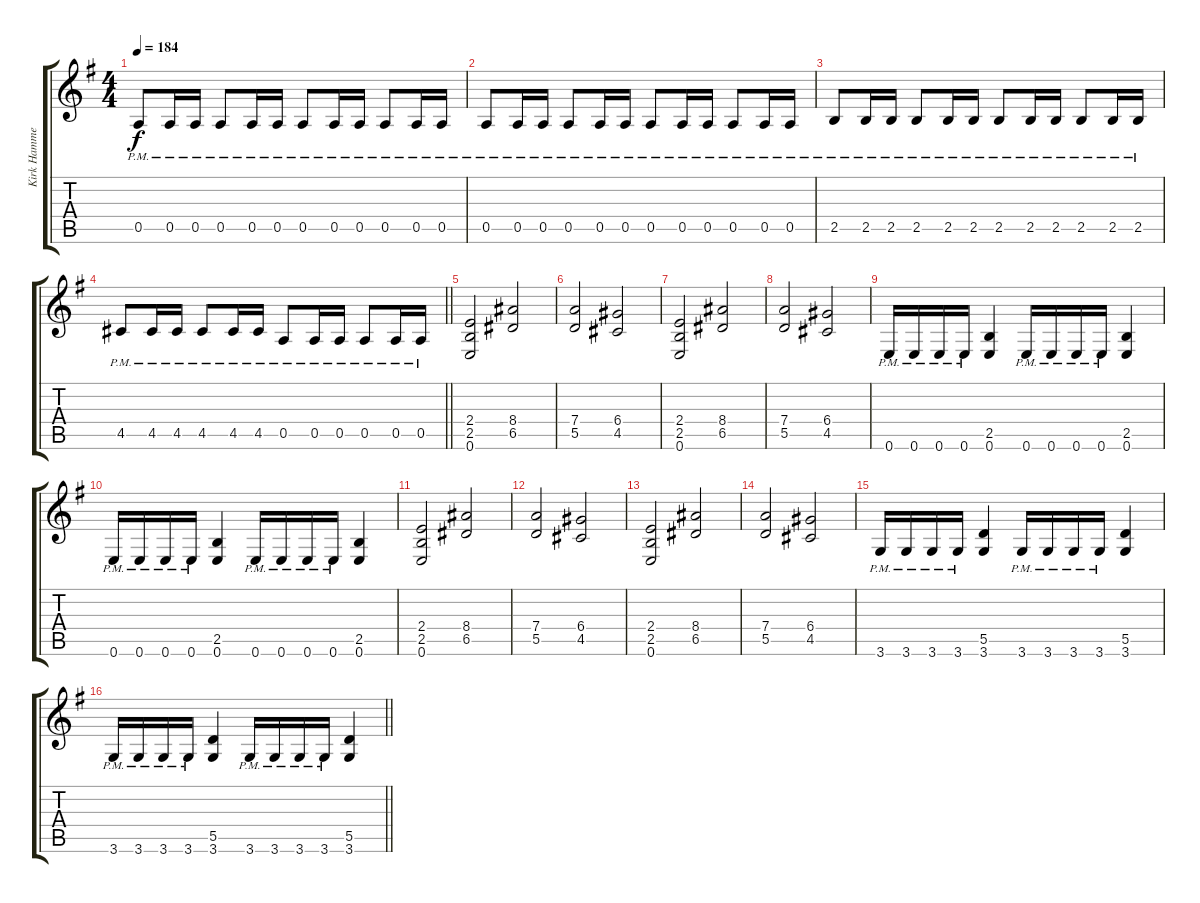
\track ("Kirk Hammett" "Kirk Hamme") {instrument overdrivenguitar}
\staff {score tabs}
\tuning (E4 B3 G3 D3 A2 E2) {hide}
\ts (4 4)
\tempo 184
\clef g2
\ks eminor
0.5{pm}.8{dy f} 0.5{pm}.16 0.5{pm}.16 0.5{pm}.8 0.5{pm}.16 0.5{pm}.16 0.5{pm}.8 0.5{pm}.16 0.5{pm}.16 0.5{pm}.8 0.5{pm}.16 0.5{pm}.16 |
0.5{pm}.8 0.5{pm}.16 0.5{pm}.16 0.5{pm}.8 0.5{pm}.16 0.5{pm}.16 0.5{pm}.8 0.5{pm}.16 0.5{pm}.16 0.5{pm}.8 0.5{pm}.16 0.5{pm}.16 |
2.5{pm}.8 2.5{pm}.16 2.5{pm}.16 2.5{pm}.8 2.5{pm}.16 2.5{pm}.16 2.5{pm}.8 2.5{pm}.16 2.5{pm}.16 2.5{pm}.8 2.5{pm}.16 2.5{pm}.16 |
\barLineRight lightlight
4.5{pm}.8 4.5{pm}.16 4.5{pm}.16 4.5{pm}.8 4.5{pm}.16 4.5{pm}.16 0.5{pm}.8 0.5{pm}.16 0.5{pm}.16 0.5{pm}.8 0.5{pm}.16 0.5{pm}.16 |
(2.4 2.5 0.6).2 (8.4 6.5).2 |
(7.4 5.5).2 (6.4 4.5).2 |
(2.4 2.5 0.6).2 (8.4 6.5).2 |
(7.4 5.5).2 (6.4 4.5).2 |
0.6{pm}.16 0.6{pm}.16 0.6{pm}.16 0.6{pm}.16 (2.5 0.6).4 0.6{pm}.16 0.6{pm}.16 0.6{pm}.16 0.6{pm}.16 (2.5 0.6).4 |
0.6{pm}.16 0.6{pm}.16 0.6{pm}.16 0.6{pm}.16 (2.5 0.6).4 0.6{pm}.16 0.6{pm}.16 0.6{pm}.16 0.6{pm}.16 (2.5 0.6).4 |
(2.4 2.5 0.6).2 (8.4 6.5).2 |
(7.4 5.5).2 (6.4 4.5).2 |
(2.4 2.5 0.6).2 (8.4 6.5).2 |
(7.4 5.5).2 (6.4 4.5).2 |
3.6{pm}.16 3.6{pm}.16 3.6{pm}.16 3.6{pm}.16 (5.5 3.6).4 3.6{pm}.16 3.6{pm}.16 3.6{pm}.16 3.6{pm}.16 (5.5 3.6).4 |
\barLineRight lightlight
3.6{pm}.16 3.6{pm}.16 3.6{pm}.16 3.6{pm}.16 (5.5 3.6).4 3.6{pm}.16 3.6{pm}.16 3.6{pm}.16 3.6{pm}.16 (5.5 3.6).4
